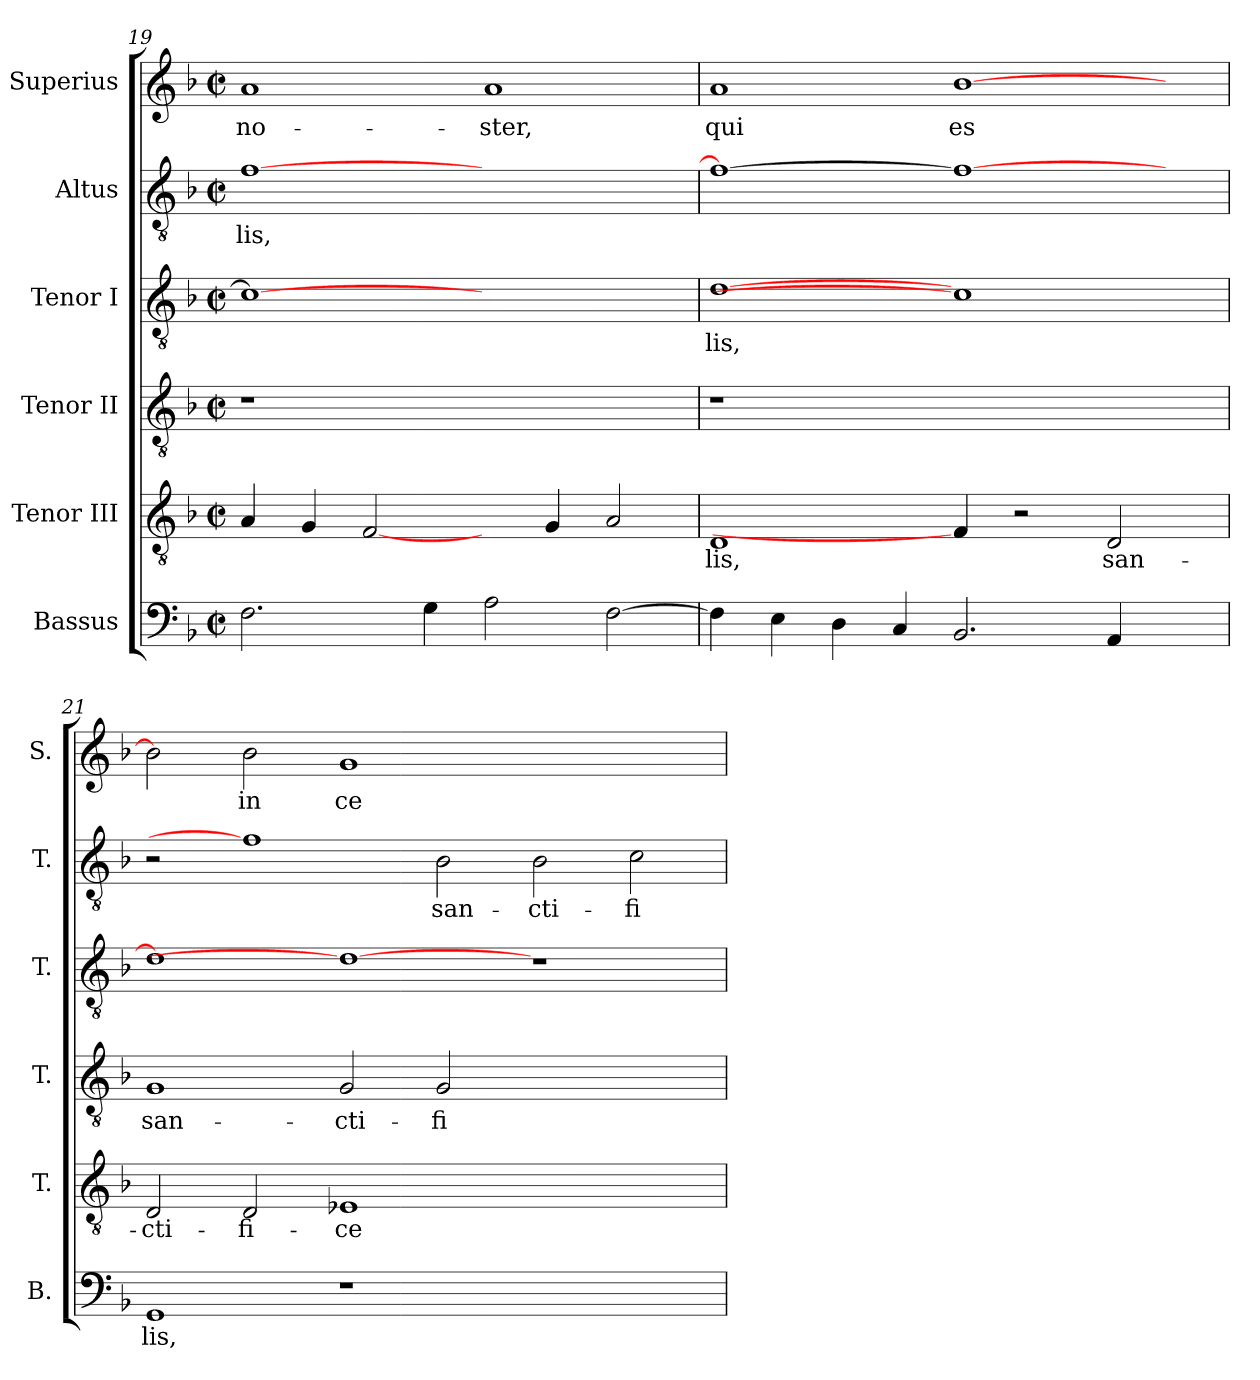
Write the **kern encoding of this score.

**kern	**text	**kern	**text	**kern	**text	**kern	**text	**kern	**text	**kern	**text
*part6	*part6	*part5	*part5	*part4	*part4	*part3	*part3	*part2	*part2	*part1	*part1
*staff6	*staff6	*staff5	*staff5	*staff4	*staff4	*staff3	*staff3	*staff2	*staff2	*staff1	*staff1
*I"Bassus	*	*I"Tenor III	*	*I"Tenor II	*	*I"Tenor I	*	*I"Altus	*	*I"Superius	*
*I'B.	*	*I'T.	*	*I'T.	*	*I'T.	*	*I'T.	*	*I'S.	*
*clefF4	*	*clefGv2	*	*clefGv2	*	*clefGv2	*	*clefGv2	*	*clefG2	*
*	*	*ITrd7c12	*	*ITrd7c12	*	*ITrd7c12	*	*ITrd7c12	*	*	*
*k[b-]	*	*k[b-]	*	*k[b-]	*	*k[b-]	*	*k[b-]	*	*k[b-]	*
*F:	*	*F:	*	*F:	*	*F:	*	*F:	*	*F:	*
*M2/2	*	*M2/2	*	*M2/2	*	*M2/2	*	*M2/2	*	*M2/2	*
*met(c|)	*	*met(c|)	*	*met(c|)	*	*met(c|)	*	*met(c|)	*	*met(c|)	*
=19	=19	=19	=19	=19	=19	=19	=19	=19	=19	=19	=19
!	!	!	!	!LO:N:vis=1	!	!	!	!	!	!	!
!	!	!	!	!	!	!	!	!	!LO:LY:b:color=#000000	!	!
!	!	!	!	!	!	!	!	!	!	!	!LO:LY:b:color=#000000
2.Fi\	.	4AAi/	.	1r	.	1Ci_>	.	[>1Fi	-lis,	1ai	no-
.	.	4GGi/	.	.	.	.	.	.	.	.	.
.	.	[2FFi/	.	.	.	.	.	.	.	.	.
4Gi\	.	.	.	.	.	.	.	.	.	.	.
!	!	!	!	!	!	!	!	!	!	!	!LO:LY:b:color=#000000
2Ai\	.	4ryy	.	1ryy	.	1ryy	.	1ryy	.	1ai	-ster,
.	.	4GGi/	.	.	.	.	.	.	.	.	.
[>2Fi\	.	2AAi/	.	.	.	.	.	.	.	.	.
!!LO:PB:g=z
=20	=20	=20	=20	=20	=20	=20	=20	=20	=20	=20	=20
!	!	!	!LO:LY:b:color=#000000	!LO:N:vis=1	!	!	!	!	!	!	!
!	!	!	!	!	!	!	!LO:LY:b:color=#000000	!	!	!	!
!	!	!	!	!	!	!	!	!	!	!	!LO:LY:b:color=#000000
4Fi\]	.	1DDi	-lis,	1r	.	[>1Di	-lis,	1Fi_>	.	1ai	qui
4Ei\	.	.	.	.	.	.	.	.	.	.	.
4Di\	.	.	.	.	.	.	.	.	.	.	.
4Ci/	.	.	.	.	.	.	.	.	.	.	.
!	!	!	!	!	!	!	!	!	!	!	!LO:LY:b:color=#000000
2.BB-i/	.	4FFi/]	.	1ryy	.	1Ci]	.	1Fi_	.	[>1b-i	es
.	.	2r	.	.	.	.	.	.	.	.	.
!	!	!	!LO:LY:b:color=#000000	!	!	!	!	!	!	!	!
4AAi/	.	2DDi/	san-	.	.	.	.	.	.	.	.
4ryy	.	.	.	4ryy	.	4ryy	.	4ryy	.	4ryy	.
=21	=21	=21	=21	=21	=21	=21	=21	=21	=21	=21	=21
!	!LO:LY:b:color=#000000	!	!	!	!	!	!	!	!	!	!
!	!	!	!LO:LY:b:color=#000000	!	!	!	!	!	!	!	!
!	!	!	!	!	!LO:LY:b:color=#000000	!	!	!	!	!	!
1GGi	-lis,	2DDi/	-cti-	1GGi	san-	1Di]	.	2r	.	2b-i\]	.
!	!	!	!LO:LY:b:color=#000000	!	!	!	!	!	!	!	!
!	!	!	!	!	!	!	!	!	!	!	!LO:LY:b:color=#000000
.	.	2DDi/	-fi-	.	.	.	.	1Fi]	.	2b-i\	in
!	!	!	!LO:LY:b:color=#000000	!	!	!	!	!	!	!	!
!	!	!	!	!	!LO:LY:b:color=#000000	!	!	!	!	!	!
!	!	!	!	!	!	!	!	!	!	!	!LO:LY:b:color=#000000
1r	.	1EE-Xi	-ce-	2GGi/	-cti-	1Di_	.	.	.	1gi	ce-
!	!	!	!	!	!LO:LY:b:color=#000000	!	!	!	!	!	!
!	!	!	!	!	!	!	!	!	!LO:LY:b:color=#000000	!	!
.	.	.	.	2GGi/	-fi-	.	.	2BB-i\	san-	.	.
!	!	!	!	!	!	!	!	!	!LO:LY:b:color=#000000	!	!
1ryy	.	1ryy	.	1ryy	.	1r	.	2BB-i\	-cti-	1ryy	.
!	!	!	!	!	!	!	!	!	!LO:LY:b:color=#000000	!	!
.	.	.	.	.	.	.	.	2Ci\	-fi-	.	.
=	=	=	=	=	=	=	=	=	=	=	=
*-	*-	*-	*-	*-	*-	*-	*-	*-	*-	*-	*-
